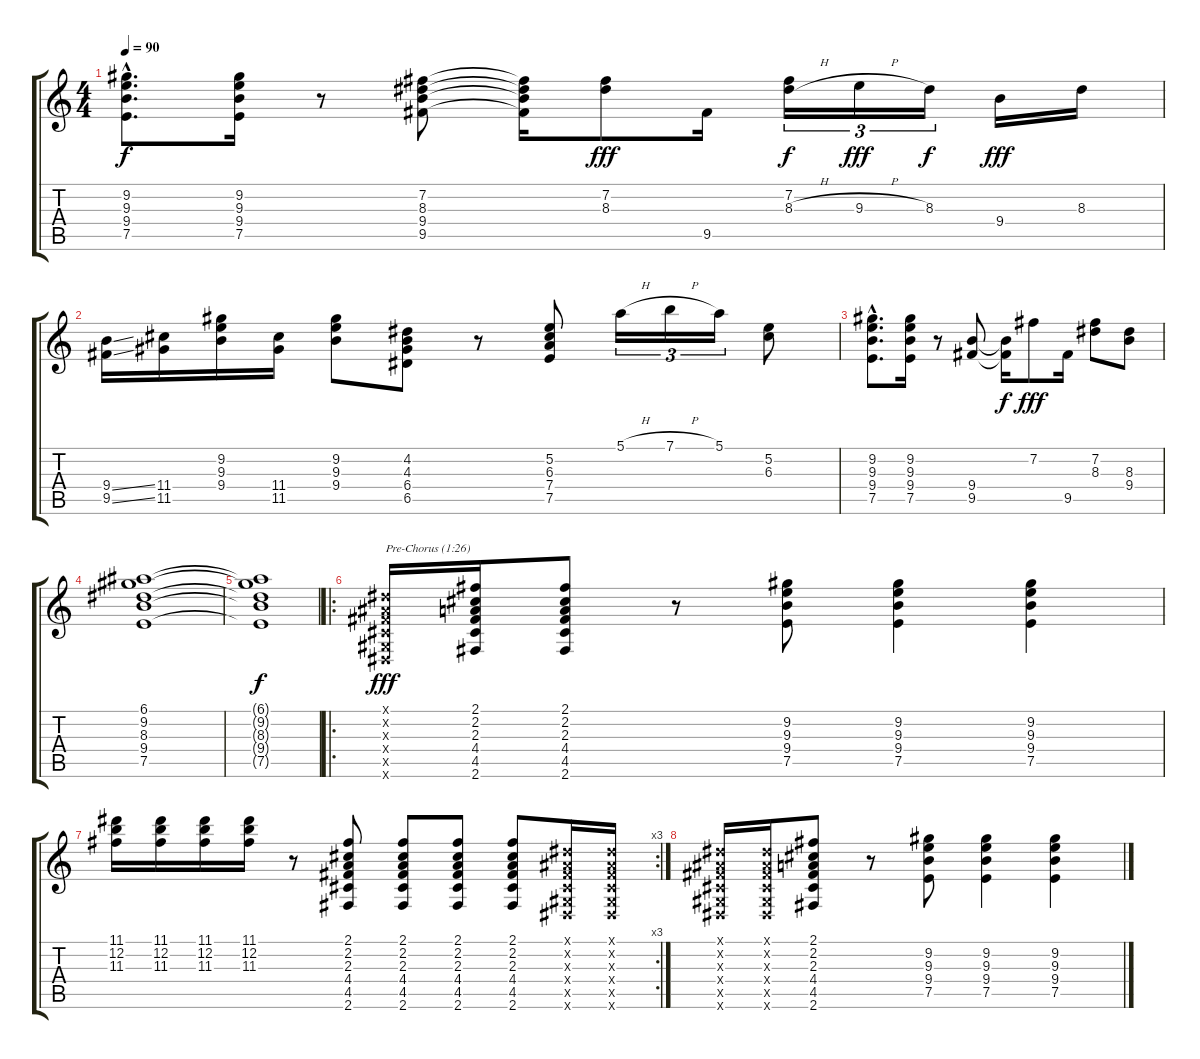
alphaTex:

\track "" {instrument acousticguitarnylon}
\staff {score tabs}
\tuning (E4 B3 G3 D3 A2 E2) {hide}
\ts (4 4)
\tempo 90
\clef g2
\ks c
(9.2{hac} 9.3{hac} 9.4{hac} 7.5{hac}).8{d dy f} (9.2 9.3 9.4 7.5).16 r.8 (7.2 8.3 9.4 9.5).8 (7.2{t} 8.3{t} 9.4{t} 9.5{t}).16 (7.2 8.3).8{dy fff} 9.5.16 (7.2 8.3{h}).16{tu (3 2) dy f} 9.3{h}.16{tu (3 2) dy fff} 8.3.16{tu (3 2) dy f} 9.4.16{dy fff} 8.3.16 |
(9.4{ss} 9.5{ss}).16 (11.4 11.5).16 (9.2 9.3 9.4).16 (11.4 11.5).16 (9.2 9.3 9.4).8 (4.2 4.3 6.4 6.5).8 r.8 (5.2 6.3 7.4 7.5).8 5.1{h}.16{tu (3 2)} 7.1{h}.16{tu (3 2)} 5.1.16{tu (3 2)} (5.2 6.3).8 |
(9.2{hac} 9.3{hac} 9.4{hac} 7.5{hac}).8{d} (9.2 9.3 9.4 7.5).16 r.8 (9.4 9.5).8 (9.4{t} 9.5{t}).16{dy f} 7.2.8{dy fff} 9.5.16 (7.2 8.3).8 (8.3 9.4).8 |
(6.1 9.2 8.3 9.4 7.5).1 |
(6.1{t} 9.2{t} 8.3{t} 9.4{t} 7.5{t}).1{dy f} |
\ro
(-1.1{x} -1.2{x} -1.3{x} -1.4{x} -1.5{x} -1.6{x}).16{txt "Pre-Chorus (1:26)" dy fff} (2.1 2.2 2.3 4.4 4.5 2.6).16 (2.1 2.2 2.3 4.4 4.5 2.6).8 r.8 (9.2 9.3 9.4 7.5).8 (9.2 9.3 9.4 7.5).4 (9.2 9.3 9.4 7.5).4 |
\rc 3
(11.1 12.2 11.3).16 (11.1 12.2 11.3).16 (11.1 12.2 11.3).16 (11.1 12.2 11.3).16 r.8 (2.1 2.2 2.3 4.4 4.5 2.6).8 (2.1 2.2 2.3 4.4 4.5 2.6).8 (2.1 2.2 2.3 4.4 4.5 2.6).8 (2.1 2.2 2.3 4.4 4.5 2.6).8 (-1.1{x} -1.2{x} -1.3{x} -1.4{x} -1.5{x} -1.6{x}).16 (-1.1{x} -1.2{x} -1.3{x} -1.4{x} -1.5{x} -1.6{x}).16 |
(-1.1{x} -1.2{x} -1.3{x} -1.4{x} -1.5{x} -1.6{x}).16 (-1.1{x} -1.2{x} -1.3{x} -1.4{x} -1.5{x} -1.6{x}).16 (2.1 2.2 2.3 4.4 4.5 2.6).8 r.8 (9.2 9.3 9.4 7.5).8 (9.2 9.3 9.4 7.5).4 (9.2 9.3 9.4 7.5).4
